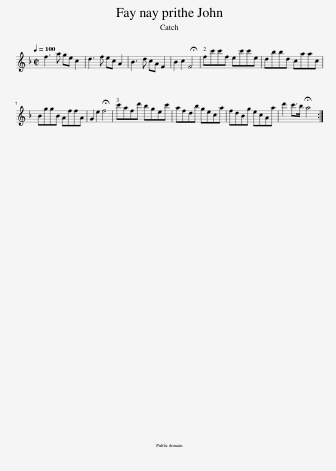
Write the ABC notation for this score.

X:1
L:1/8
Q:1/4=100
M:2/2
I:linebreak $
K:F
V:1 treble
V:1
 f3 a ge c2 | d3 f ec A2 | B3 d cA F2 | B2 c2 !fermata!F4 | fc'c'f ec'c'e | %5
 dbbd caac |$ BggB AffA | G2 e2 !fermata!f4 | c'afd' bgec' | afdb geca | %10
 fdBg ecAa | d'2 c'>b !fermata!a4 :| %12
